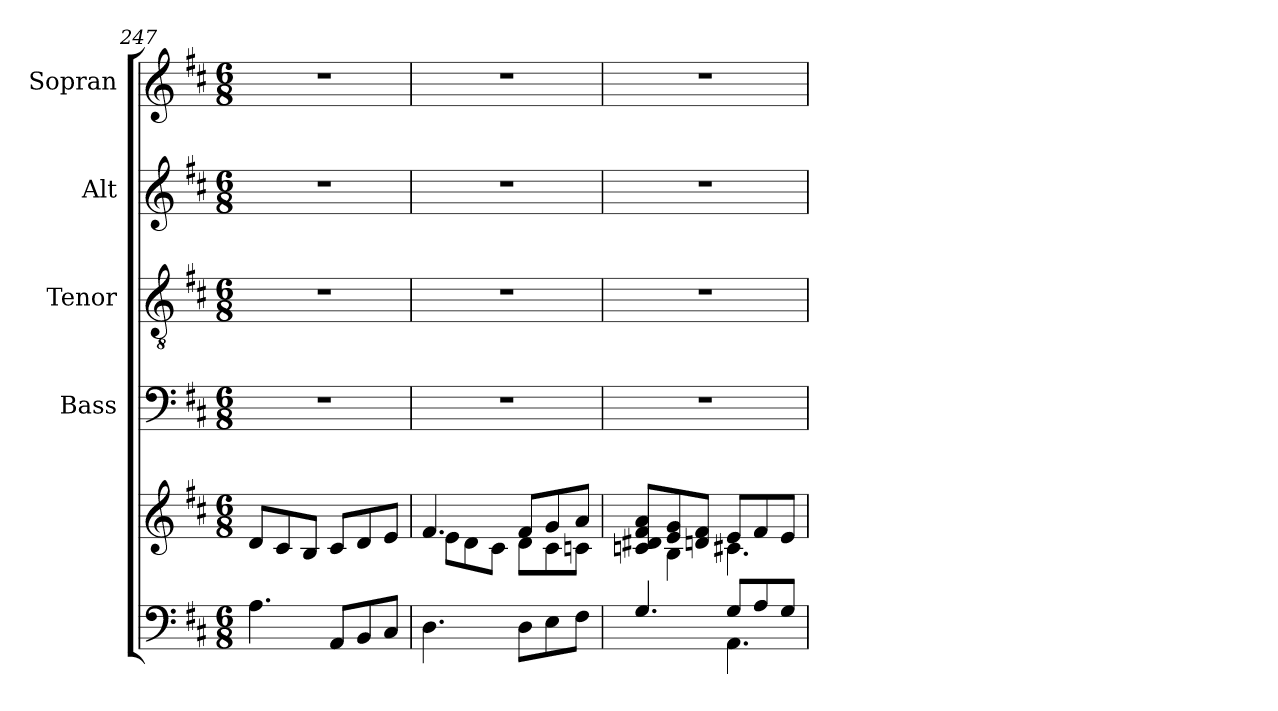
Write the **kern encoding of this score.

**kern	**kern	**kern	**kern	**kern	**kern
*part5	*part5	*part4	*part3	*part2	*part1
*staff6	*staff5	*staff4	*staff3	*staff2	*staff1
*	*	*I"Bass	*I"Tenor	*I"Alt	*I"Sopran
*	*	*I'B	*I'T	*I'A	*I'S
*clefF4	*clefG2	*clefF4	*clefGv2	*clefG2	*clefG2
*k[f#c#]	*k[f#c#]	*k[f#c#]	*k[f#c#]	*k[f#c#]	*k[f#c#]
*D:	*D:	*D:	*D:	*D:	*D:
*M6/8	*M6/8	*M6/8	*M6/8	*M6/8	*M6/8
=247	=247	=247	=247	=247	=247
4.A\	8d/L	2.r	2.r	2.r	2.r
.	8c#/	.	.	.	.
.	8B/J	.	.	.	.
8AA/L	8c#/L	.	.	.	.
8BB/	8d/	.	.	.	.
8C#/J	8e/J	.	.	.	.
=248	=248	=248	=248	=248	=248
*	*^	*	*	*	*
4.D\	4.f#/	8e\L	2.r	2.r	2.r	2.r
.	.	8d\	.	.	.	.
.	.	8c#\J	.	.	.	.
8D\L	8f#/L	8d\L	.	.	.	.
8E\	8g/	8c#\	.	.	.	.
8F#\J	8a/J	8cn\J	.	.	.	.
=249	=249	=249	=249	=249	=249	=249
*^	*	*	*	*	*	*
4.G/	4.ryy	8cn/ 8d#X/ 8f#/ 8a/L	8ryy	2.r	2.r	2.r	2.r
.	.	8e/ 8g/	4B\	.	.	.	.
.	.	8dn/ 8f#/J	.	.	.	.	.
8G/L	4.AA\	8e/L	4.c#X\	.	.	.	.
8A/	.	8f#/	.	.	.	.	.
8G/J	.	8e/J	.	.	.	.	.
*v	*v	*	*	*	*	*	*
*	*v	*v	*	*	*	*
=	=	=	=	=	=
*-	*-	*-	*-	*-	*-
